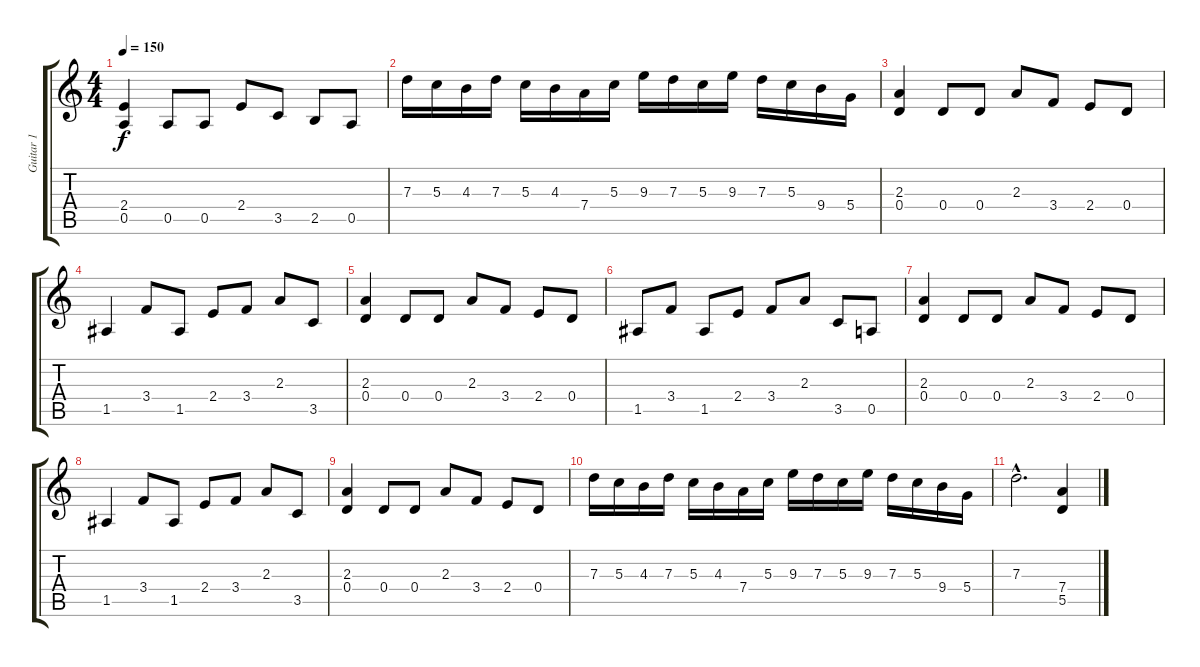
\track ("Guitar 1" "Guitar 1") {instrument distortionguitar}
\staff {score tabs}
\tuning (E4 B3 G3 D3 A2 E2) {hide}
\ts (4 4)
\tempo 150
\clef g2
\ks aminor
(2.4 0.5).4{dy f} 0.5.8 0.5.8 2.4.8 3.5.8 2.5.8 0.5.8 |
7.3.16 5.3.16 4.3.16 7.3.16 5.3.16 4.3.16 7.4.16 5.3.16 9.3.16 7.3.16 5.3.16 9.3.16 7.3.16 5.3.16 9.4.16 5.4.16 |
(2.3 0.4).4 0.4.8 0.4.8 2.3.8 3.4.8 2.4.8 0.4.8 |
1.5.4 3.4.8 1.5.8 2.4.8 3.4.8 2.3.8 3.5.8 |
(2.3 0.4).4 0.4.8 0.4.8 2.3.8 3.4.8 2.4.8 0.4.8 |
1.5.8 3.4.8 1.5.8 2.4.8 3.4.8 2.3.8 3.5.8 0.5.8 |
(2.3 0.4).4 0.4.8 0.4.8 2.3.8 3.4.8 2.4.8 0.4.8 |
1.5.4 3.4.8 1.5.8 2.4.8 3.4.8 2.3.8 3.5.8 |
(2.3 0.4).4 0.4.8 0.4.8 2.3.8 3.4.8 2.4.8 0.4.8 |
7.3.16 5.3.16 4.3.16 7.3.16 5.3.16 4.3.16 7.4.16 5.3.16 9.3.16 7.3.16 5.3.16 9.3.16 7.3.16 5.3.16 9.4.16 5.4.16 |
7.3{hac}.2{d} (7.4 5.5).4
